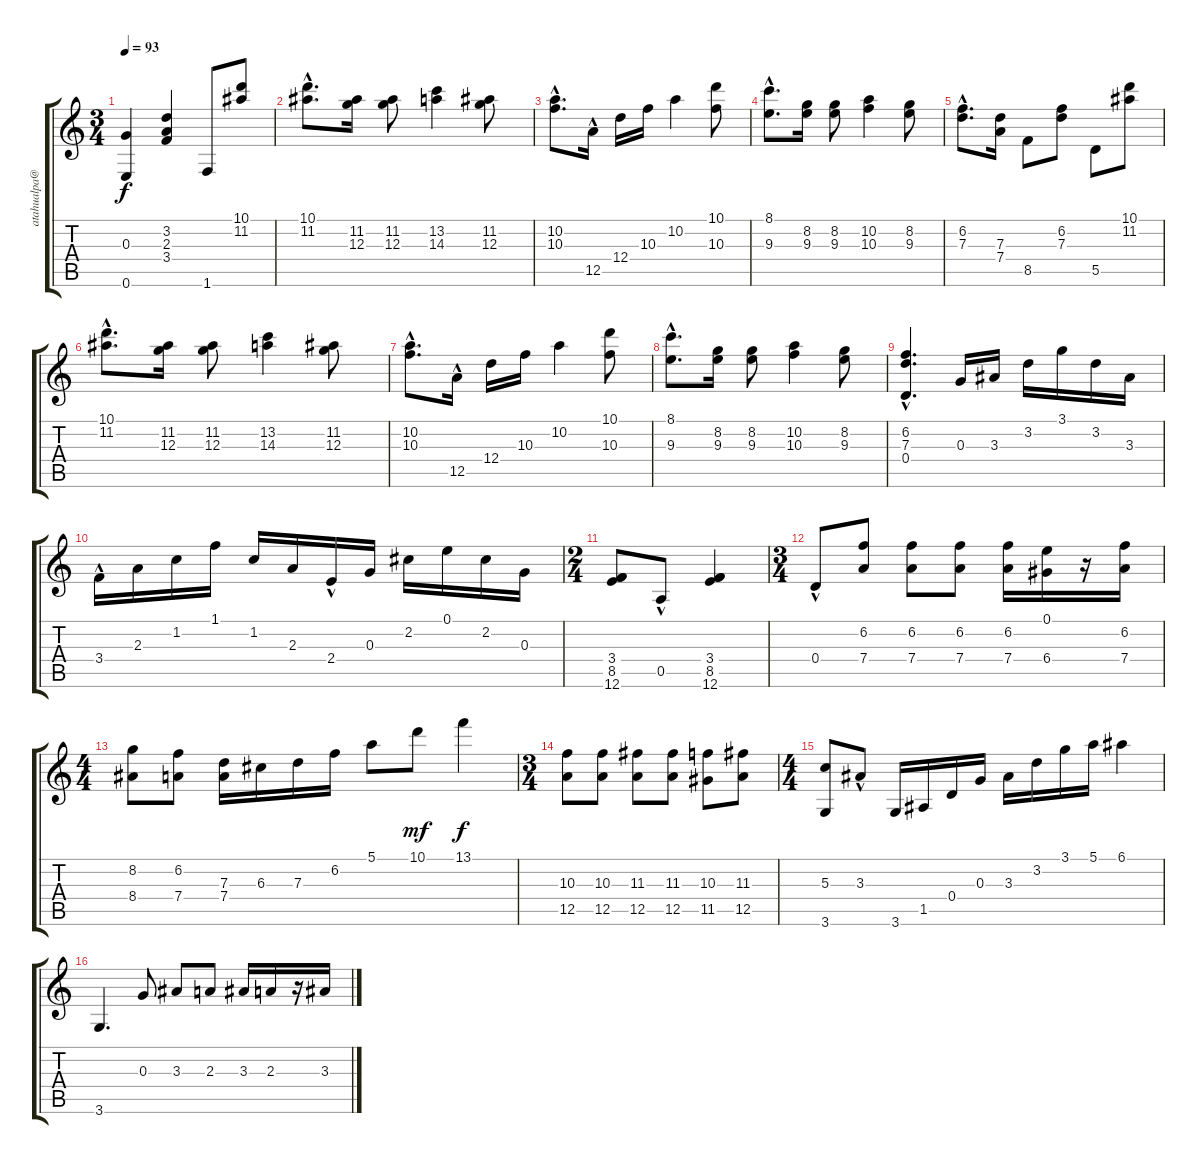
\track ("" "atahualpa@") {instrument acousticguitarnylon}
\staff {score tabs}
\tuning (E4 B3 G3 D3 A2 E2) {hide}
\ts (3 4)
\tempo 93
\clef g2
\ks c
(0.3 0.6).4{dy f} (3.2 2.3 3.4).4 1.6.8 (10.1 11.2).8 |
(10.1{hac} 11.2{hac}).8{d} (11.2 12.3).16 (11.2 12.3).8 (13.2 14.3).4 (11.2 12.3).8 |
(10.2{hac} 10.3{hac}).8{d} 12.5{hac}.16 12.4.16 10.3.16 10.2.4 (10.1 10.3).8 |
(8.1{hac} 9.3{hac}).8{d} (8.2 9.3).16 (8.2 9.3).8 (10.2 10.3).4 (8.2 9.3).8 |
(6.2{hac} 7.3{hac}).8{d} (7.3 7.4).16 8.5.8 (6.2 7.3).8 5.5.8 (10.1 11.2).8 |
(10.1{hac} 11.2{hac}).8{d} (11.2 12.3).16 (11.2 12.3).8 (13.2 14.3).4 (11.2 12.3).8 |
(10.2{hac} 10.3{hac}).8{d} 12.5{hac}.16 12.4.16 10.3.16 10.2.4 (10.1 10.3).8 |
(8.1{hac} 9.3{hac}).8{d} (8.2 9.3).16 (8.2 9.3).8 (10.2 10.3).4 (8.2 9.3).8 |
(6.2{hac} 7.3{hac} 0.4{hac}).4{d} 0.3.16 3.3.16 3.2.16 3.1.16 3.2.16 3.3.16 |
3.4{hac}.16 2.3.16 1.2.16 1.1.16 1.2.16 2.3.16 2.4{hac}.16 0.3.16 2.2.16 0.1.16 2.2.16 0.3.16 |
\ts (2 4)
(3.4 8.5 12.6).8 0.5{hac}.8 (3.4 8.5 12.6).4 |
\ts (3 4)
0.4{hac}.8 (6.2 7.4).8 (6.2 7.4).8 (6.2 7.4).8 (6.2 7.4).16 (0.1 6.4).16 r.16 (6.2 7.4).16 |
\ts (4 4)
(8.2 8.4).8 (6.2 7.4).8 (7.3 7.4).16 6.3.16 7.3.16 6.2.16 5.1.8 10.1.8{dy mf} 13.1.4{dy f} |
\ts (3 4)
(10.3 12.5).8 (10.3 12.5).8 (11.3 12.5).8 (11.3 12.5).8 (10.3 11.5).8 (11.3 12.5).8 |
\ts (4 4)
(5.3 3.6).8 3.3{hac}.8 3.6.16 1.5.16 0.4.16 0.3.16 3.3.16 3.2.16 3.1.16 5.1.16 6.1.4 |
3.6.4{d} 0.3.8 3.3.8 2.3.8 3.3.16 2.3.16 r.16 3.3.16
